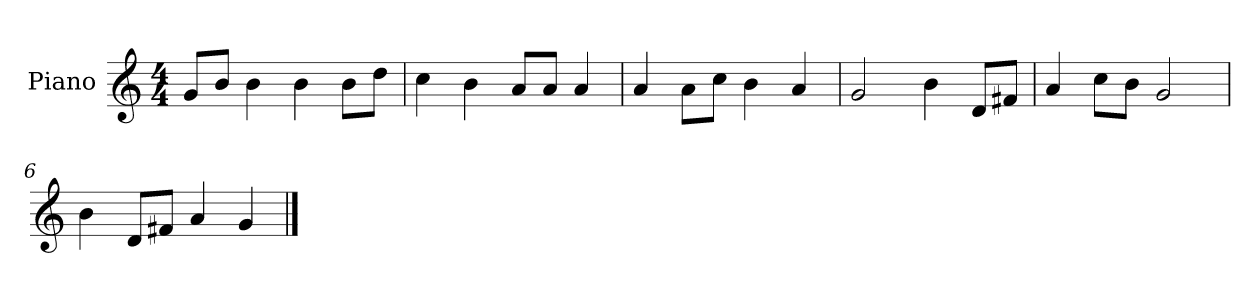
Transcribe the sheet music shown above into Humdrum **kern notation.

**kern
*part1
*staff1
*I"Piano
*I'P-no
*clefG2
*k[]
*M4/4
*MM90
=1
8g/L
8b/J
4b\
4b\
8b\L
8dd\J
=2
4cc\
4b\
8a/L
8a/J
4a/
=3
4a/
8a\L
8cc\J
4b\
4a/
=4
2g/
4b\
8d/L
8f#X/J
=5
4a/
8cc\L
8b\J
2g/
=6
4b\
8d/L
8f#X/J
4a/
4g/
==
*-
